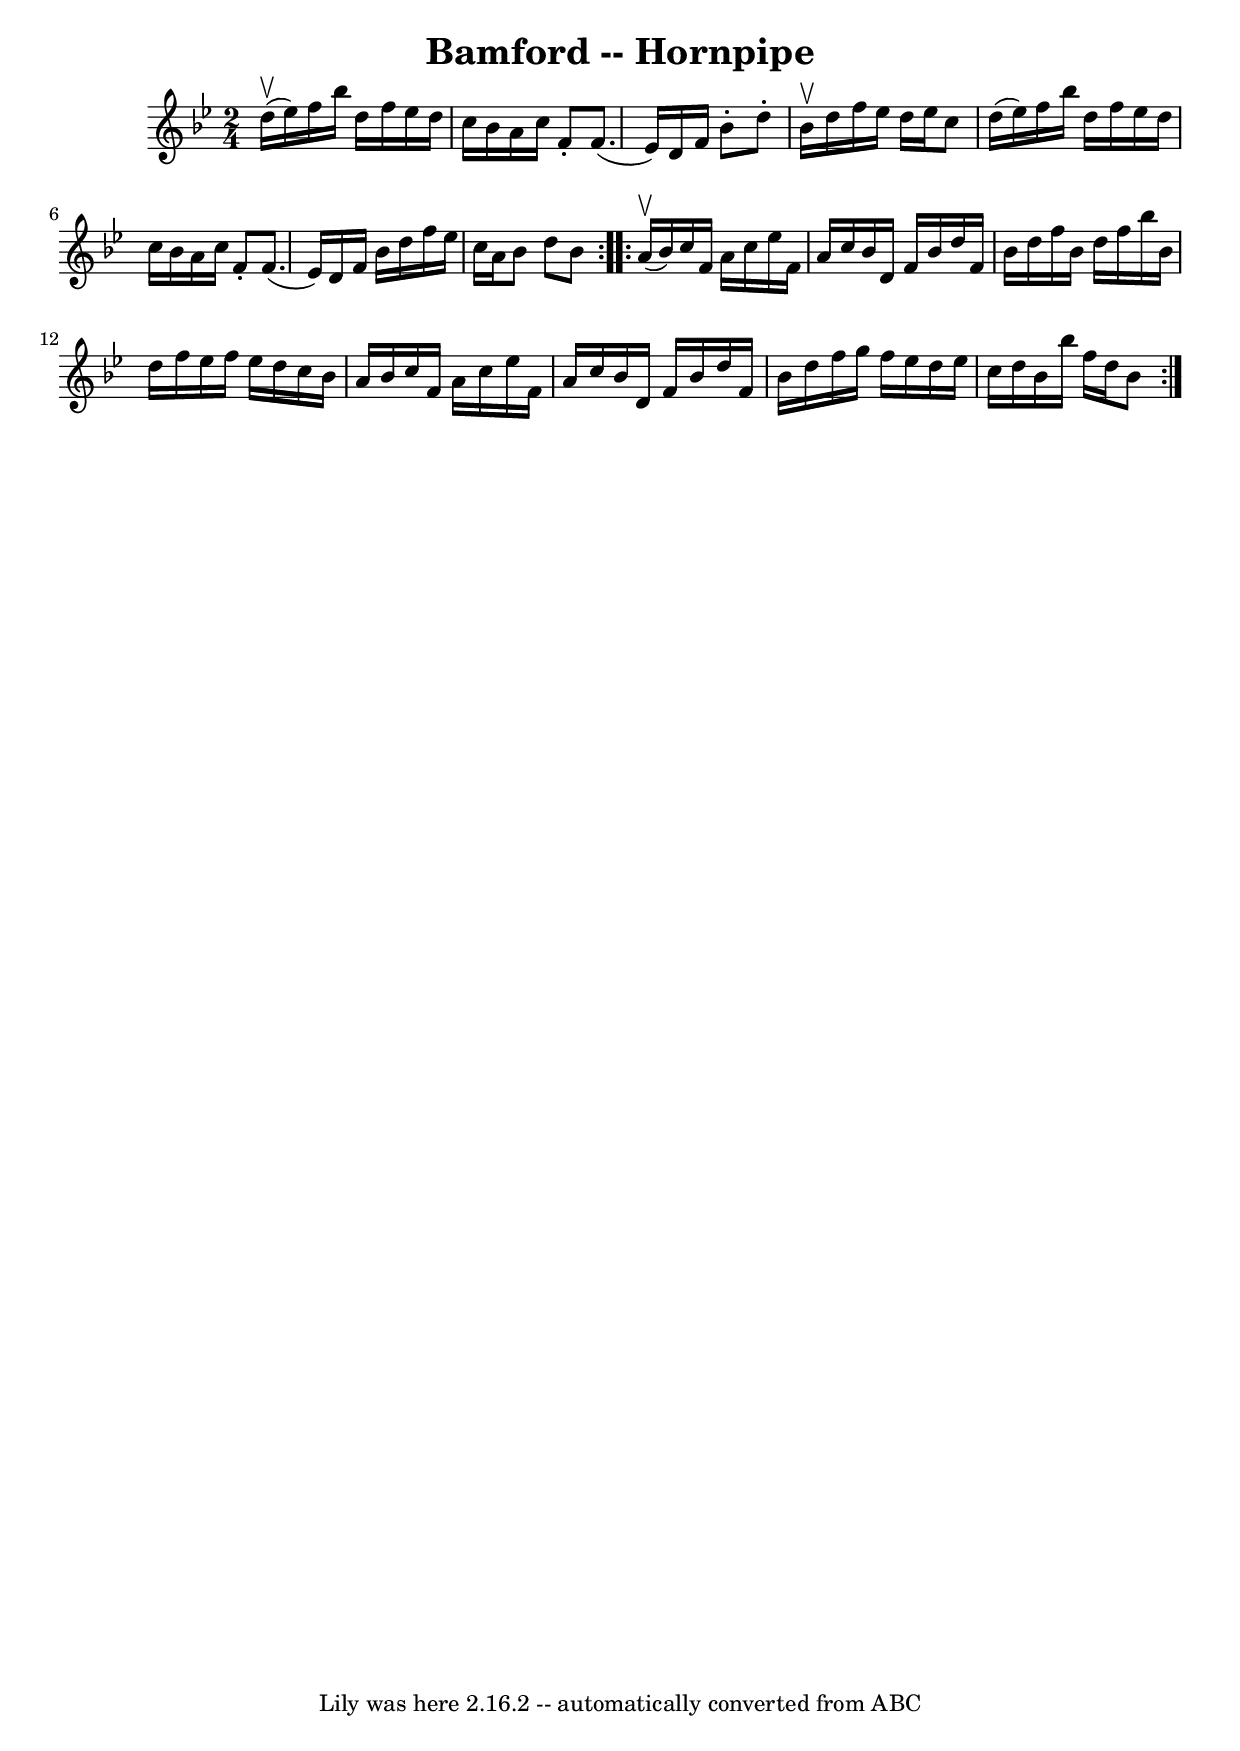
\version "2.16.2"
\include "Mammoth.ily"
\header {
  %% book = "Ryan's Mammoth Collection of Fiddle Tunes"
  crossRefNumber = "1"
  footnotes = ""
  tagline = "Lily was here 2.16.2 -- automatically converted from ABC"
  title = "Bamford -- Hornpipe"

}
voicedefault =  {



  \repeat volta 2 {

    \time 2/4 
    \key bes \major d''16 (^\upbow ees''16)   |
    f''16   
    bes''16 d''16 f''16 ees''16 d''16 c''16 bes'16    |
    
    a'16 c''16 f'8-. f'8. (ees'16)   |
    d'16 f'16    
    bes'8-. d''8-. bes'16^\upbow d''16    |
    f''16 ees''16    
    d''16 ees''16 c''8 d''16 (ees''16)   |
    f''16    
    bes''16 d''16 f''16 ees''16 d''16 c''16 bes'16    |
    
    a'16 c''16 f'8-. f'8. (ees'16)   |
    d'16 f'16    
    bes'16 d''16 f''16 ees''16 c''16 a'16    |
    bes'8    
    d''8 bes'8    
  }     
  \repeat volta 2 {
    a'16 (^\upbow bes'16)    |
    c''16 f'16 a'16 c''16 ees''16 f'16 a'16 c''16    |
    bes'16 d'16 f'16 bes'16 d''16 f'16 bes'16    
    d''16    |
    f''16 bes'16 d''16 f''16 bes''16 bes'16    
    d''16 f''16    |
    ees''16 f''16 ees''16 d''16 c''16    
    bes'16 a'16 bes'16    |
    c''16 f'16 a'16 c''16    
    ees''16 f'16 a'16 c''16    |
    bes'16 d'16 f'16 bes'16 
    d''16 f'16 bes'16 d''16    |
    f''16 g''16 f''16    
    ees''16 d''16 ees''16 c''16 d''16    |
    bes'16 bes''16   
    f''16 d''16 bes'8    
  }   

}

\score{
  <<

    \context Staff="default"
    {
      \voicedefault 
      
    }

  >>
  \layout {
    
  }
  \midi {
  }

}
